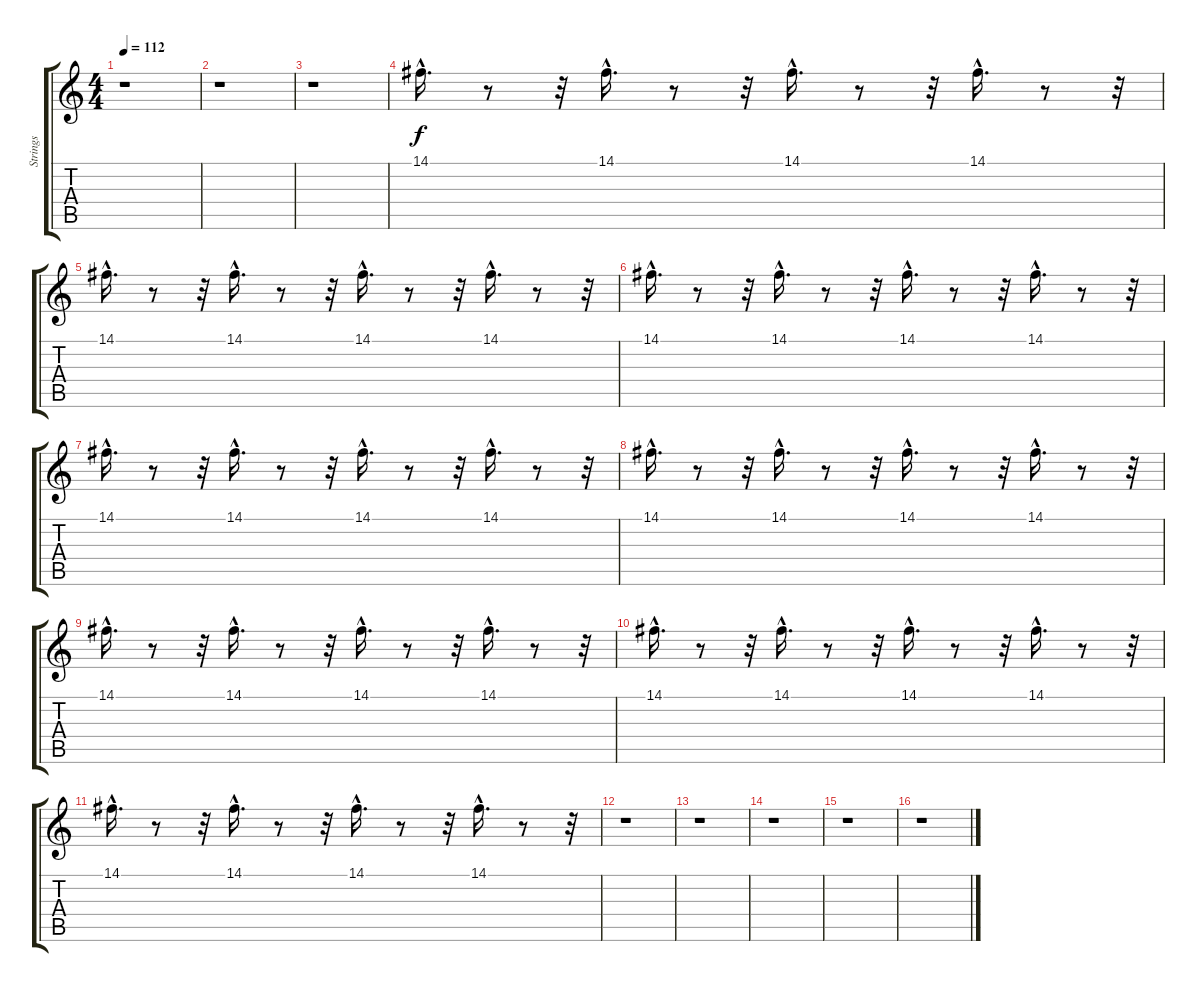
\track ("Strings" "Strings") {instrument stringensemble1}
\staff {score tabs}
\tuning (E4 B3 G3 D3 A2 E2) {hide}
\ts (4 4)
\tempo 112
\clef g2
\ks c
r.1{dy f} |
r.1 |
r.1 |
14.1{hac}.16{d} r.8 r.32 14.1{hac}.16{d} r.8 r.32 14.1{hac}.16{d} r.8 r.32 14.1{hac}.16{d} r.8 r.32 |
14.1{hac}.16{d} r.8 r.32 14.1{hac}.16{d} r.8 r.32 14.1{hac}.16{d} r.8 r.32 14.1{hac}.16{d} r.8 r.32 |
14.1{hac}.16{d} r.8 r.32 14.1{hac}.16{d} r.8 r.32 14.1{hac}.16{d} r.8 r.32 14.1{hac}.16{d} r.8 r.32 |
14.1{hac}.16{d} r.8 r.32 14.1{hac}.16{d} r.8 r.32 14.1{hac}.16{d} r.8 r.32 14.1{hac}.16{d} r.8 r.32 |
14.1{hac}.16{d} r.8 r.32 14.1{hac}.16{d} r.8 r.32 14.1{hac}.16{d} r.8 r.32 14.1{hac}.16{d} r.8 r.32 |
14.1{hac}.16{d} r.8 r.32 14.1{hac}.16{d} r.8 r.32 14.1{hac}.16{d} r.8 r.32 14.1{hac}.16{d} r.8 r.32 |
14.1{hac}.16{d} r.8 r.32 14.1{hac}.16{d} r.8 r.32 14.1{hac}.16{d} r.8 r.32 14.1{hac}.16{d} r.8 r.32 |
14.1{hac}.16{d} r.8 r.32 14.1{hac}.16{d} r.8 r.32 14.1{hac}.16{d} r.8 r.32 14.1{hac}.16{d} r.8 r.32 |
r.1 |
r.1 |
r.1 |
r.1 |
r.1
